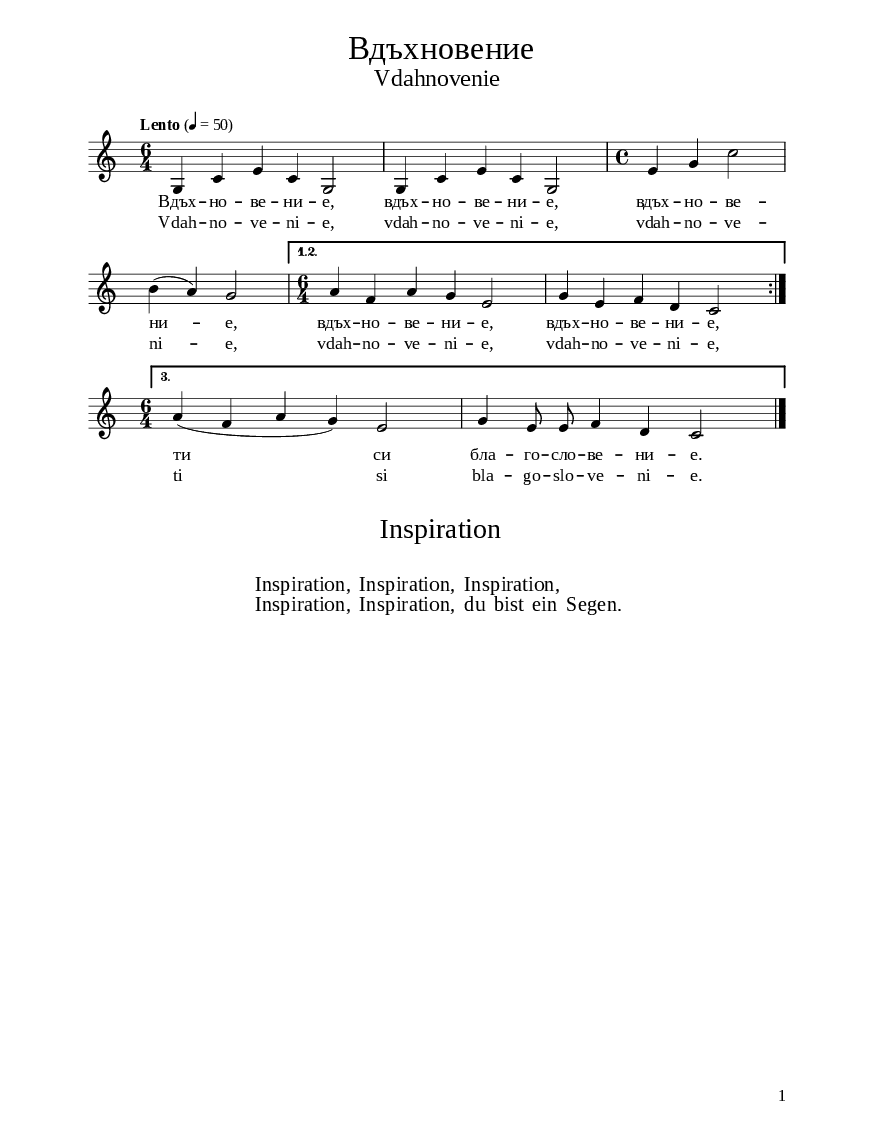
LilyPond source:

\version "2.22.1"

% include paper part and global functions
\include "include/globals.ily"

\bookpart {
  \include "include/bookpart-paper.ily"
  \score {
    \include "include/score-layout.ily"


    \new Voice \absolute  {
      \clef treble
      \key c \major
      \time 6/4
      \tempoFunc "Lento" 4 "50"
      \autoBeamOff
      \repeat volta 3 {
        g4 c' e' c' g2 | g4 c' e' c' g2 | \time 4/4  e'4 g' c''2 \break |

        b'4 ( a' ) g'2 | \time 6/4
      } \alternative {
        { a'4 f' a' g' e'2 | g'4 e' f' d' c'2 | \break }
        {
          \once \override Score.TimeSignature.break-visibility = ##(#f #f #t)
          \time 6/4 a'4 ( f' a' g' ) e'2 |  g'4 e'8 e' f'4 d' c'2
        }
      }
      \bar "|."
    }

    \addlyrics {
      Вдъх -- но -- ве -- ни -- е,
      вдъх -- но -- ве -- ни -- е,
      вдъх -- но -- ве -- ни -- е, вдъх -- но -- ве -- ни -- е,
      вдъх -- но -- ве -- ни -- е, ти си бла -- го --
      сло -- ве -- ни -- е.

    }

    \addlyrics {
      Vdah -- no -- ve -- ni -- e,
      vdah -- no -- ve -- ni -- e,
      vdah -- no -- ve -- ni -- e, vdah -- no -- ve -- ni -- e,
      vdah -- no -- ve -- ni -- e, ti si bla -- go --
      slo -- ve -- ni -- e.

    }


    \header {
      title = \titleFunc " Вдъхновение" "Vdahnovenie"
    }

    \midi{}

  } % score

  
  

  % include foreign translation(s) of the song
  \version "2.20.0"

\markup \fill-line { \fontsize #deTitleFontSize " Inspiration" }
\markup \null
\markup \null
\markup \fontsize #deCoupletFontSize {
  \hspace #16
  \override #`(baseline-skip . ,deCoupletBaselineSkip)

  \column {
      \line { " " }      
      \line {  Inspiration, Inspiration, Inspiration,  }
      \line {  Inspiration, Inspiration, du bist ein Segen. }  
      
      
       
    }
    
    
}


} % bookpart
